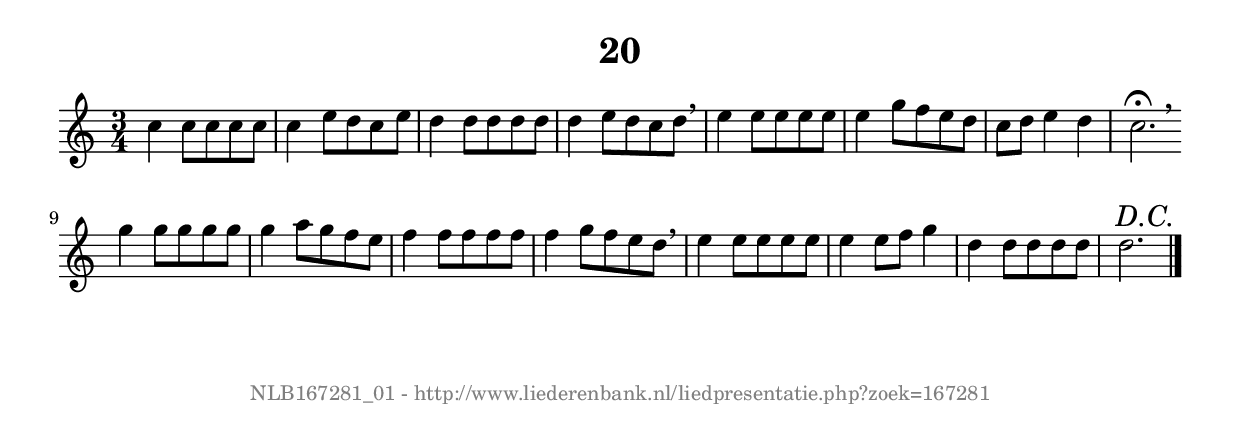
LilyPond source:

%
% produced by wce2krn 1.64 (7 June 2014)
%
\version"2.16"
#(append! paper-alist '(("long" . (cons (* 210 mm) (* 2000 mm)))))
#(set-default-paper-size "long")
sb = {\breathe}
mBreak = {\breathe }
bBreak = {\breathe }
x = {\once\override NoteHead #'style = #'cross }
gl=\glissando
itime={\override Staff.TimeSignature #'stencil = ##f }
ficta = {\once\set suggestAccidentals = ##t}
fine = {\once\override Score.RehearsalMark #'self-alignment-X = #1 \mark \markup {\italic{Fine}}}
dc = {\once\override Score.RehearsalMark #'self-alignment-X = #1 \mark \markup {\italic{D.C.}}}
dcf = {\once\override Score.RehearsalMark #'self-alignment-X = #1 \mark \markup {\italic{D.C. al Fine}}}
dcc = {\once\override Score.RehearsalMark #'self-alignment-X = #1 \mark \markup {\italic{D.C. al Coda}}}
ds = {\once\override Score.RehearsalMark #'self-alignment-X = #1 \mark \markup {\italic{D.S.}}}
dsf = {\once\override Score.RehearsalMark #'self-alignment-X = #1 \mark \markup {\italic{D.S. al Fine}}}
dsc = {\once\override Score.RehearsalMark #'self-alignment-X = #1 \mark \markup {\italic{D.S. al Coda}}}
pv = {\set Score.repeatCommands = #'((volta "1"))}
sv = {\set Score.repeatCommands = #'((volta "2"))}
tv = {\set Score.repeatCommands = #'((volta "3"))}
qv = {\set Score.repeatCommands = #'((volta "4"))}
xv = {\set Score.repeatCommands = #'((volta #f))}
\header{ tagline = ""
title = "20"
}
\score {{
\key c \major
\relative g'
{
\set melismaBusyProperties = #'()
\time 3/4
\tempo 4=120
\override Score.MetronomeMark #'transparent = ##t
\override Score.RehearsalMark #'break-visibility = #(vector #t #t #f)
c4 c8 c c c c4 e8 d c e d4 d8 d d d d4 e8 d c d \sb e4 e8 e e e e4 g8 f e d c d e4 d4 c2.^\fermata \bar ":|:" \bBreak
g'4 g8 g g g g4 a8 g f e f4 f8 f f f f4 g8 f e d \sb e4 e8 e e e e4 e8 f g4 d4 d8 d d d d2.\dc \bar "|."
 }}
 \midi { }
 \layout {
            indent = 0.0\cm
}
}
\markup { \vspace #0 } \markup { \with-color #grey \fill-line { \center-column { \smaller "NLB167281_01 - http://www.liederenbank.nl/liedpresentatie.php?zoek=167281" } } }
